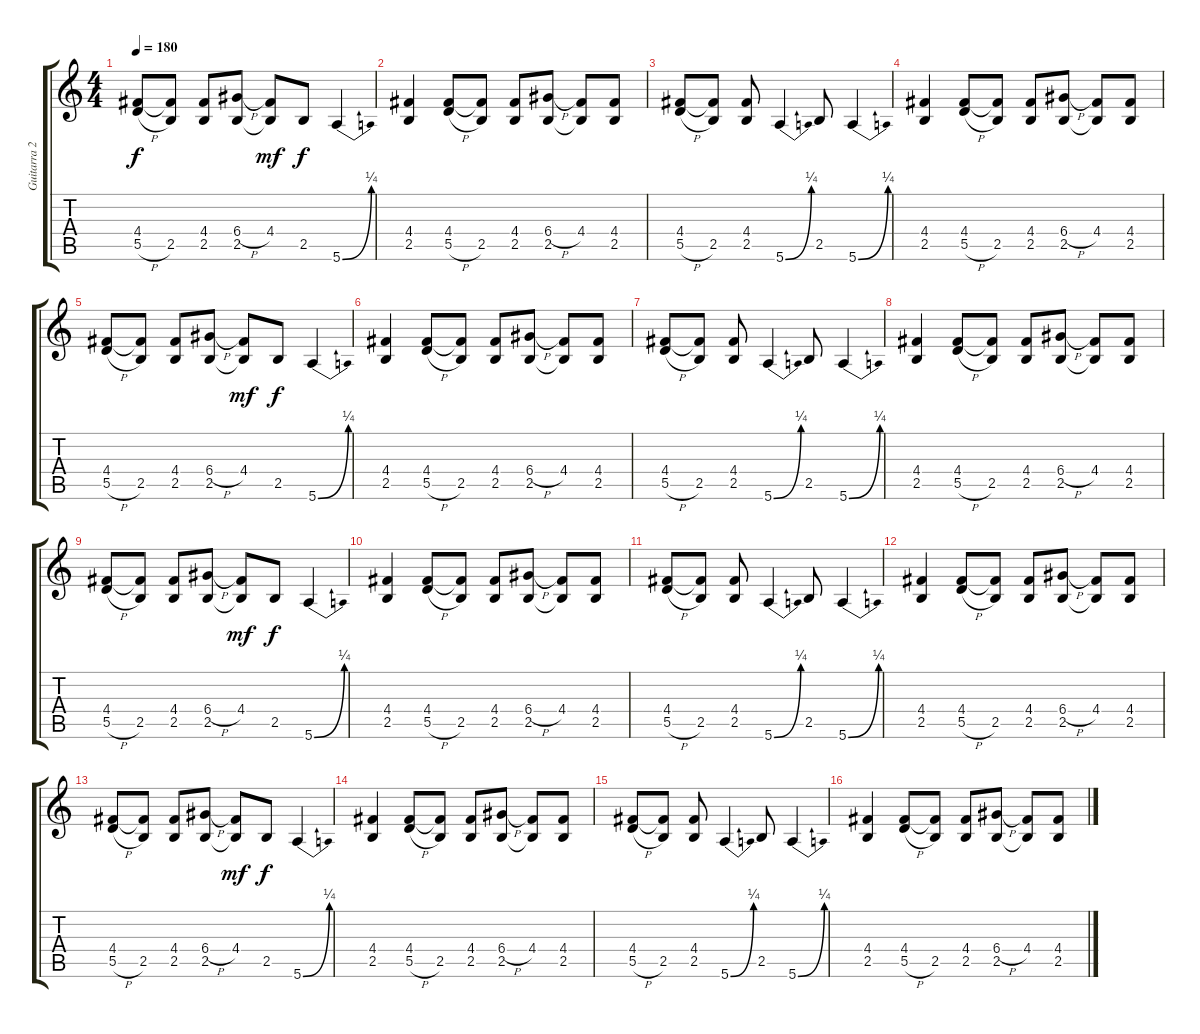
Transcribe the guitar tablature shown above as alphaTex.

\track ("Guitarra 2" "Guitarra 2") {instrument distortionguitar}
\staff {score tabs}
\tuning (E4 B3 G3 D3 A2 E2) {hide}
\ts (4 4)
\tempo 180
\clef g2
\ks c
(4.4 5.5{h}).8{dy f} (4.4{t} 2.5).8 (4.4 2.5).8 (6.4{h} 2.5).8 (4.4 2.5{t}).8{dy mf} 2.5.8{dy f} 5.6{be (bend 0 0 60 1)}.4 |
(4.4 2.5).4 (4.4 5.5{h}).8 (4.4{t} 2.5).8 (4.4 2.5).8 (6.4{h} 2.5).8 (4.4 2.5{t}).8 (4.4 2.5).8 |
(4.4 5.5{h}).8 (4.4{t} 2.5).8 (4.4 2.5).8 5.6{be (bend 0 0 60 1)}.4 2.5.8 5.6{be (bend 0 0 60 1)}.4 |
(4.4 2.5).4 (4.4 5.5{h}).8 (4.4{t} 2.5).8 (4.4 2.5).8 (6.4{h} 2.5).8 (4.4 2.5{t}).8 (4.4 2.5).8 |
(4.4 5.5{h}).8 (4.4{t} 2.5).8 (4.4 2.5).8 (6.4{h} 2.5).8 (4.4 2.5{t}).8{dy mf} 2.5.8{dy f} 5.6{be (bend 0 0 60 1)}.4 |
(4.4 2.5).4 (4.4 5.5{h}).8 (4.4{t} 2.5).8 (4.4 2.5).8 (6.4{h} 2.5).8 (4.4 2.5{t}).8 (4.4 2.5).8 |
(4.4 5.5{h}).8 (4.4{t} 2.5).8 (4.4 2.5).8 5.6{be (bend 0 0 60 1)}.4 2.5.8 5.6{be (bend 0 0 60 1)}.4 |
(4.4 2.5).4 (4.4 5.5{h}).8 (4.4{t} 2.5).8 (4.4 2.5).8 (6.4{h} 2.5).8 (4.4 2.5{t}).8 (4.4 2.5).8 |
(4.4 5.5{h}).8 (4.4{t} 2.5).8 (4.4 2.5).8 (6.4{h} 2.5).8 (4.4 2.5{t}).8{dy mf} 2.5.8{dy f} 5.6{be (bend 0 0 60 1)}.4 |
(4.4 2.5).4 (4.4 5.5{h}).8 (4.4{t} 2.5).8 (4.4 2.5).8 (6.4{h} 2.5).8 (4.4 2.5{t}).8 (4.4 2.5).8 |
(4.4 5.5{h}).8 (4.4{t} 2.5).8 (4.4 2.5).8 5.6{be (bend 0 0 60 1)}.4 2.5.8 5.6{be (bend 0 0 60 1)}.4 |
(4.4 2.5).4 (4.4 5.5{h}).8 (4.4{t} 2.5).8 (4.4 2.5).8 (6.4{h} 2.5).8 (4.4 2.5{t}).8 (4.4 2.5).8 |
(4.4 5.5{h}).8 (4.4{t} 2.5).8 (4.4 2.5).8 (6.4{h} 2.5).8 (4.4 2.5{t}).8{dy mf} 2.5.8{dy f} 5.6{be (bend 0 0 60 1)}.4 |
(4.4 2.5).4 (4.4 5.5{h}).8 (4.4{t} 2.5).8 (4.4 2.5).8 (6.4{h} 2.5).8 (4.4 2.5{t}).8 (4.4 2.5).8 |
(4.4 5.5{h}).8 (4.4{t} 2.5).8 (4.4 2.5).8 5.6{be (bend 0 0 60 1)}.4 2.5.8 5.6{be (bend 0 0 60 1)}.4 |
(4.4 2.5).4 (4.4 5.5{h}).8 (4.4{t} 2.5).8 (4.4 2.5).8 (6.4{h} 2.5).8 (4.4 2.5{t}).8 (4.4 2.5).8
